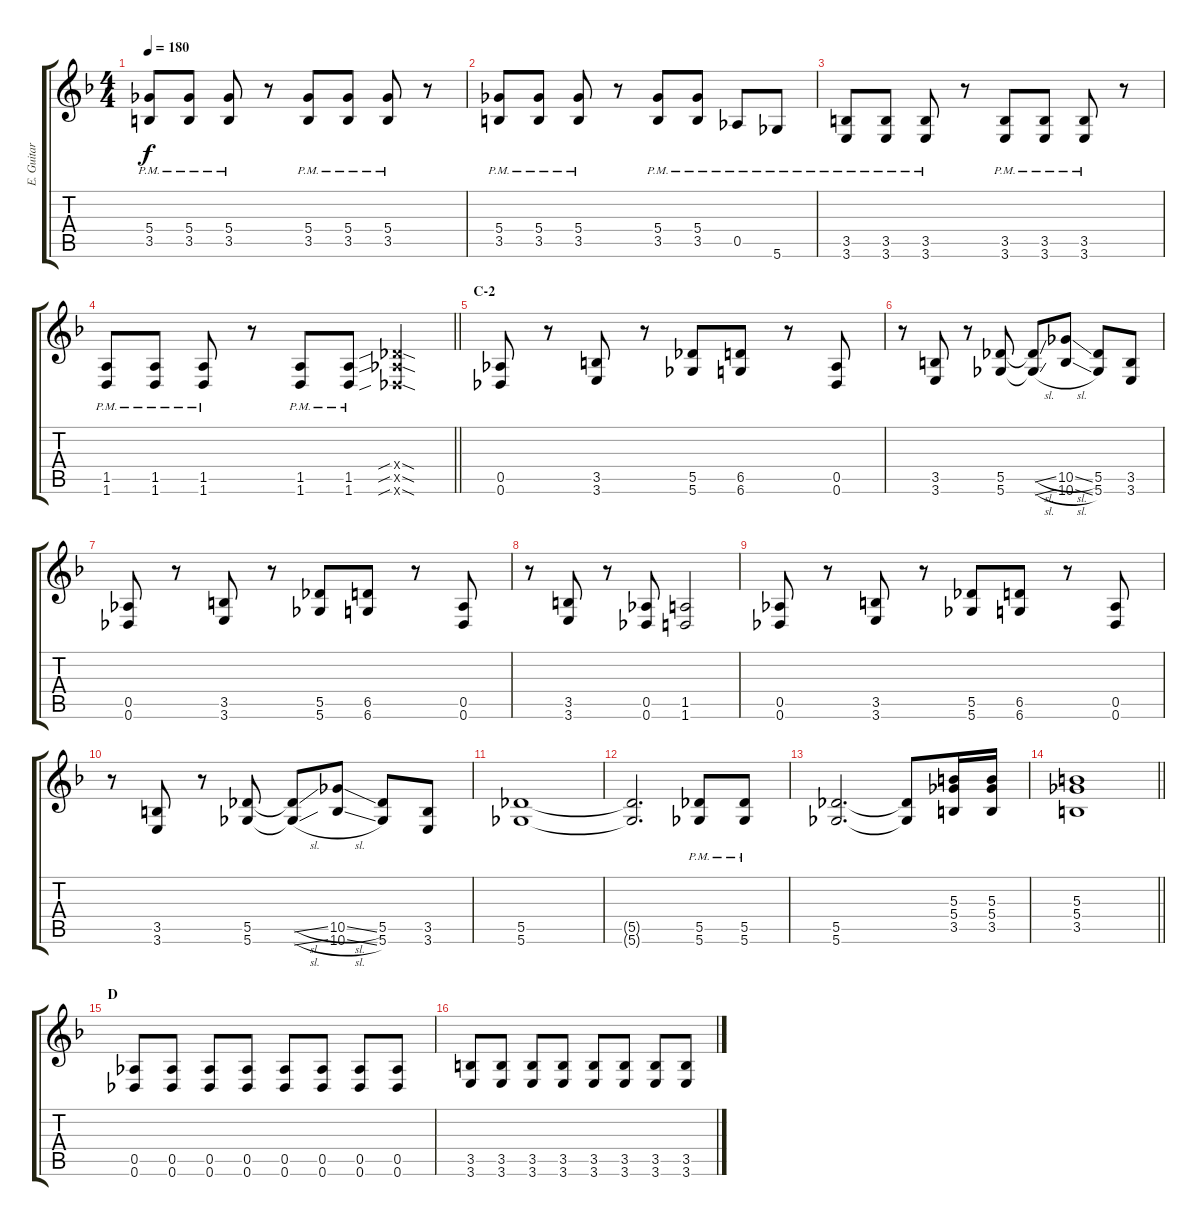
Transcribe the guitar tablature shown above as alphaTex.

\track ("E. Guitar II" "E. Guitar ") {instrument distortionguitar}
\staff {score tabs}
\tuning (Eb4 Bb3 Gb3 Db3 Ab2 Db2) {hide}
\ts (4 4)
\tempo 180
\clef g2
\ks f
(5.4{pm} 3.5{pm}).8{dy f} (5.4{pm} 3.5{pm}).8 (5.4{pm} 3.5{pm}).8 r.8 (5.4{pm} 3.5{pm}).8 (5.4{pm} 3.5{pm}).8 (5.4{pm} 3.5{pm}).8 r.8 |
(5.4{pm} 3.5{pm}).8 (5.4{pm} 3.5{pm}).8 (5.4{pm} 3.5{pm}).8 r.8 (5.4{pm} 3.5{pm}).8 (5.4{pm} 3.5{pm}).8 0.5{pm}.8 5.6{pm}.8 |
(3.5{pm} 3.6{pm}).8 (3.5{pm} 3.6{pm}).8 (3.5{pm} 3.6{pm}).8 r.8 (3.5{pm} 3.6{pm}).8 (3.5{pm} 3.6{pm}).8 (3.5{pm} 3.6{pm}).8 r.8 |
\barLineRight lightlight
(1.5{pm} 1.6{pm}).8 (1.5{pm} 1.6{pm}).8 (1.5{pm} 1.6{pm}).8 r.8 (1.5{pm} 1.6{pm}).8 (1.5{pm} 1.6{pm}).8 (0.4{sib sod x} 0.5{sib sod x} 0.6{sib sod x}).4 |
\section ("" "C-2")
(0.5 0.6).8 r.8 (3.5 3.6).8 r.8 (5.5 5.6).8 (6.5 6.6).8 r.8 (0.5 0.6).8 |
r.8 (3.5 3.6).8 r.8 (5.5 5.6).8 (5.5{sl t} 5.6{sl t}).8 (10.5{sl} 10.6{sl}).8 (5.5 5.6).8 (3.5 3.6).8 |
(0.5 0.6).8 r.8 (3.5 3.6).8 r.8 (5.5 5.6).8 (6.5 6.6).8 r.8 (0.5 0.6).8 |
r.8 (3.5 3.6).8 r.8 (0.5 0.6).8 (1.5 1.6).2 |
(0.5 0.6).8 r.8 (3.5 3.6).8 r.8 (5.5 5.6).8 (6.5 6.6).8 r.8 (0.5 0.6).8 |
r.8 (3.5 3.6).8 r.8 (5.5 5.6).8 (5.5{sl t} 5.6{sl t}).8 (10.5{sl} 10.6{sl}).8 (5.5 5.6).8 (3.5 3.6).8 |
(5.5 5.6).1 |
(5.5{t} 5.6{t}).2{d} (5.5{pm} 5.6{pm}).8 (5.5{pm} 5.6{pm}).8 |
(5.5 5.6).2{d} (5.5{t} 5.6{t}).8 (5.3 5.4 3.5).16 (5.3 5.4 3.5).16 |
\barLineRight lightlight
(5.3 5.4 3.5).1 |
\section ("" "D")
(0.5 0.6).8 (0.5 0.6).8 (0.5 0.6).8 (0.5 0.6).8 (0.5 0.6).8 (0.5 0.6).8 (0.5 0.6).8 (0.5 0.6).8 |
(3.5 3.6).8 (3.5 3.6).8 (3.5 3.6).8 (3.5 3.6).8 (3.5 3.6).8 (3.5 3.6).8 (3.5 3.6).8 (3.5 3.6).8
